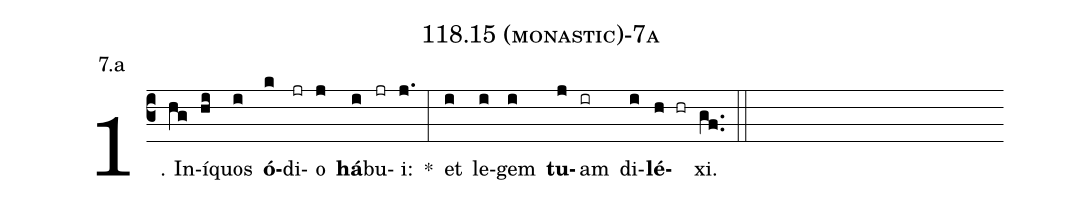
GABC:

name: 118.15 (monastic)-7a;
annotation: 7.a;
%%
(c3)1. In(hg)í(hi)quos(i) <b>ó</b>(k)di(jr)o(j) <b>há</b>(i)bu(jr)i:(j.) *(:) et(i) le(i)gem(i) <b>tu</b>(j)am(ir) di(i)<b>lé</b>(h hr)xi.(gf..) (::)
